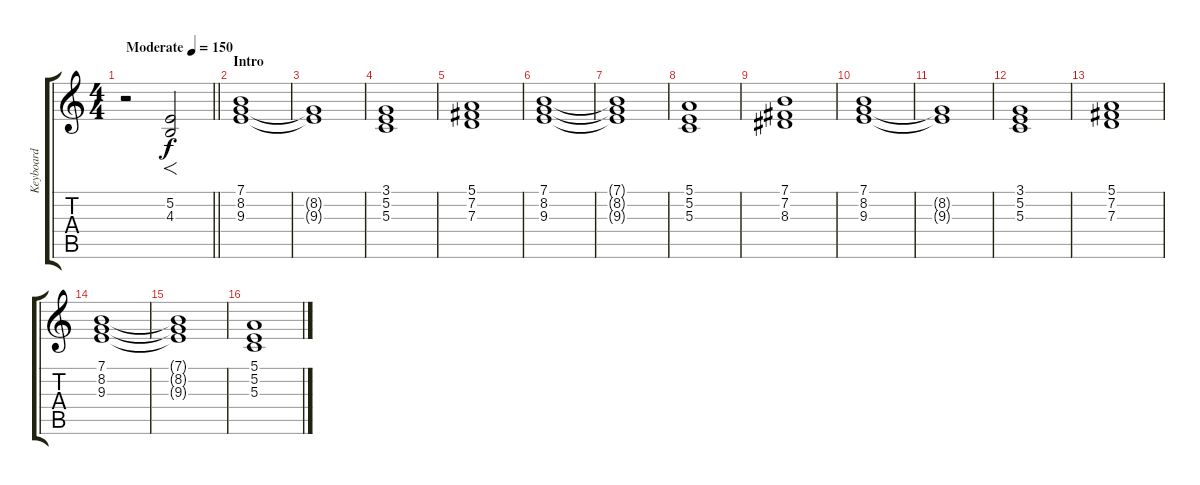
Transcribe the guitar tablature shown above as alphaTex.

\track ("Keyboard" "Keyboard") {instrument stringensemble1}
\staff {score tabs}
\tuning (E4 B3 G3 D3 A2 E2) {hide}
\ts (4 4)
\tempo (150 "Moderate")
\clef g2
\barLineRight lightlight
\ks c
r.2{dy f instrument stringensemble1} (5.2 4.3).2{f} |
\section ("" "Intro")
(7.1 8.2 9.3).1 |
(8.2{t} 9.3{t}).1 |
(3.1 5.2 5.3).1 |
(5.1 7.2 7.3).1 |
(7.1 8.2 9.3).1 |
(7.1{t} 8.2{t} 9.3{t}).1 |
(5.1 5.2 5.3).1 |
(7.1 7.2 8.3).1 |
(7.1 8.2 9.3).1 |
(8.2{t} 9.3{t}).1 |
(3.1 5.2 5.3).1 |
(5.1 7.2 7.3).1 |
(7.1 8.2 9.3).1 |
(7.1{t} 8.2{t} 9.3{t}).1 |
(5.1 5.2 5.3).1
